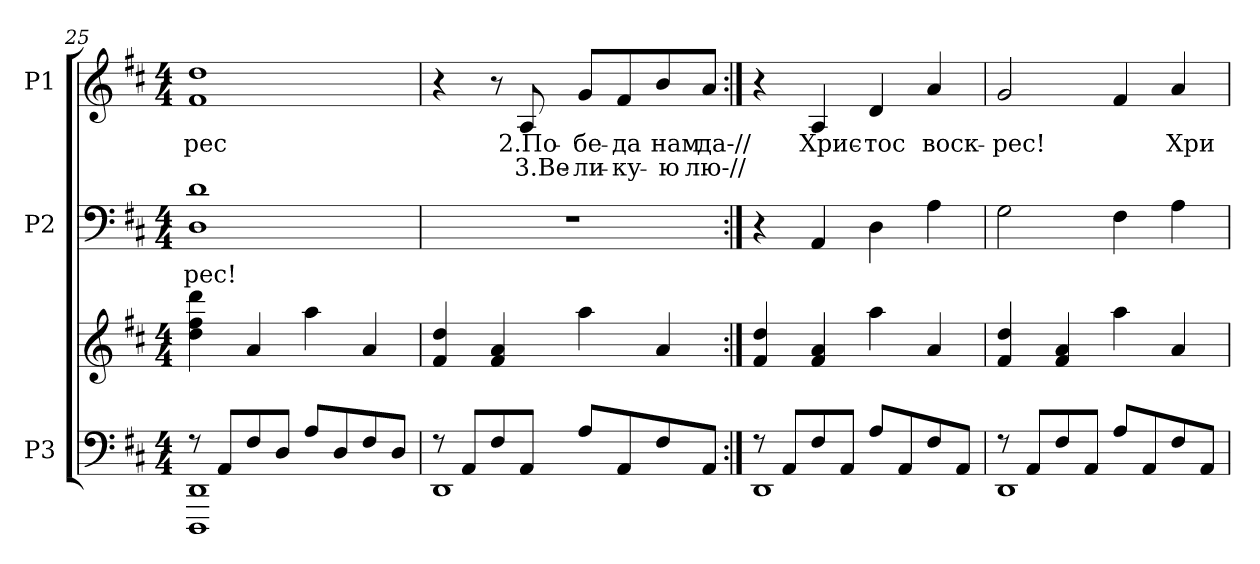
**kern	**kern	**kern	**text	**kern	**text	**text
*part3	*part3	*part2	*part2	*part1	*part1	*part1
*staff4	*staff3	*staff2	*staff2	*staff1	*staff1	*staff1
*I"P3	*	*I"P2	*	*I"P1	*	*
*clefF4	*clefG2	*clefF4	*	*clefG2	*	*
*k[f#c#]	*k[f#c#]	*k[f#c#]	*	*k[f#c#]	*	*
*D:	*D:	*D:	*	*D:	*	*
*M4/4	*M4/4	*M4/4	*	*M4/4	*	*
=25	=25	=25	=25	=25	=25	=25
*^	*	*	*	*	*	*
!	!	!	!	!LO:LY:a:color=#000000	!	!	!
!	!	!	!	!	!	!LO:LY:b:color=#000000	!
8r	1DDDi 1DDi	4ddi\ 4ff#i 4dddi	1Di 1di	-рес!	1f#i 1ddi	-рес	.
8AAi/L	.	.	.	.	.	.	.
8F#i/	.	4ai/	.	.	.	.	.
8Di/J	.	.	.	.	.	.	.
8Ai/L	.	4aai\	.	.	.	.	.
8Di/	.	.	.	.	.	.	.
8F#i/	.	4ai/	.	.	.	.	.
8Di/J	.	.	.	.	.	.	.
=26	=26	=26	=26	=26	=26	=26	=26
8r	1DDi	4f#i/ 4ddi	1r	.	4r	.	.
8AAi/L	.	.	.	.	.	.	.
8F#i/	.	4f#i/ 4ai	.	.	8r	.	.
!	!	!	!	!	!	!LO:LY:b:color=#000000	!LO:LY:b:color=#000000
8AAi/J	.	.	.	.	8Ai/	2.По-	3.Ве-
!	!	!	!	!	!	!LO:LY:b:color=#000000	!LO:LY:b:color=#000000
8Ai/L	.	4aai\	.	.	8gi/L	-бе-	-ли-
!	!	!	!	!	!	!LO:LY:b:color=#000000	!LO:LY:b:color=#000000
8AAi/	.	.	.	.	8f#i/	-да	-ку-
!	!	!	!	!	!	!LO:LY:b:color=#000000	!LO:LY:b:color=#000000
8F#i/	.	4ai/	.	.	8bi/	нам	-ю
!	!	!	!	!	!	!LO:LY:b:color=#000000	!LO:LY:b:color=#000000
8AAi/J	.	.	.	.	8ai/J	да-//	лю-//
!!LO:LB:g=z
=27:|!	=27:|!	=27:|!	=27:|!	=27:|!	=27:|!	=27:|!	=27:|!
8r	1DDi	4f#i/ 4ddi	4r	.	4r	.	.
8AAi/L	.	.	.	.	.	.	.
!	!	!	!	!	!	!LO:LY:b:color=#000000	!
8F#i/	.	4f#i/ 4ai	4AAi/	.	4Ai/	Хрис-	.
8AAi/J	.	.	.	.	.	.	.
!	!	!	!	!	!	!LO:LY:b:color=#000000	!
8Ai/L	.	4aai\	4Di\	.	4di/	-тос	.
8AAi/	.	.	.	.	.	.	.
!	!	!	!	!	!	!LO:LY:b:color=#000000	!
8F#i/	.	4ai/	4Ai\	.	4ai/	воск-	.
8AAi/J	.	.	.	.	.	.	.
=28	=28	=28	=28	=28	=28	=28	=28
!	!	!	!	!	!	!LO:LY:b:color=#000000	!
8r	1DDi	4f#i/ 4ddi	2Gi\	.	2gi/	-рес!	.
8AAi/L	.	.	.	.	.	.	.
8F#i/	.	4f#i/ 4ai	.	.	.	.	.
8AAi/J	.	.	.	.	.	.	.
8Ai/L	.	4aai\	4F#i\	.	4f#i/	.	.
8AAi/	.	.	.	.	.	.	.
!	!	!	!	!	!	!LO:LY:b:color=#000000	!
8F#i/	.	4ai/	4Ai\	.	4ai/	Хри-	.
8AAi/J	.	.	.	.	.	.	.
*v	*v	*	*	*	*	*	*
=	=	=	=	=	=	=
*-	*-	*-	*-	*-	*-	*-
